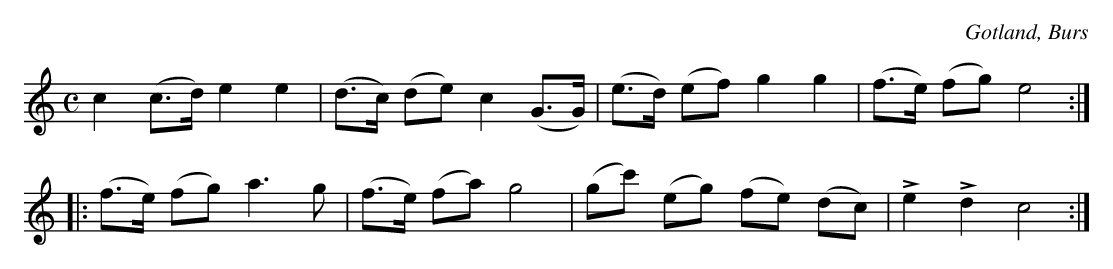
X:1
T:
O:Gotland, Burs
M:C
L:1/8
K:C
c2 (c>d) e2 e2|(d>c) (de) c2 (G>G)|(e>d) (ef) g2 g2|(f>e) (fg) e4:|
|:(f>e) (fg) a3 g|(f>e) (fa) g4|(gc') (eg) (fe) (dc)|Le2 Ld2 c4:|
